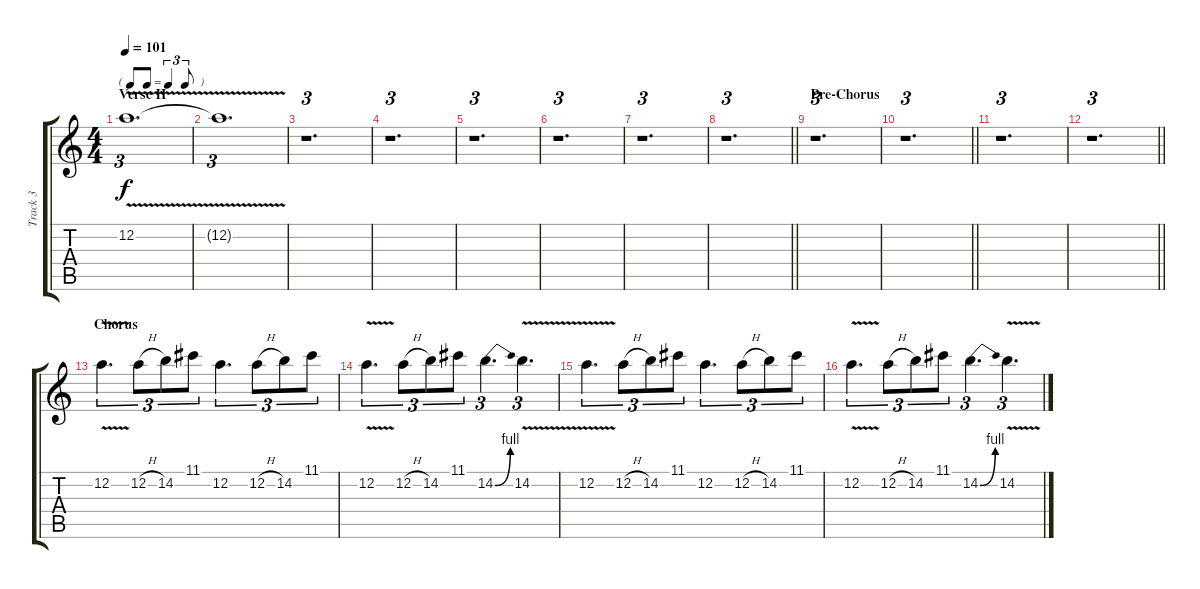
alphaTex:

\track ("Track 3" "Track 3") {instrument distortionguitar}
\staff {score tabs}
\tuning (D4 A3 F3 C3 G2 C2) {hide}
\ts (4 4)
\tf triplet8th
\section ("" "Verse II")
\tempo 101
\clef g2
\ks c
12.2{v}.1{d tu (3 2) dy f} |
12.2{t}.1{d tu (3 2)} |
r.1{d tu (3 2)} |
r.1{d tu (3 2)} |
r.1{d tu (3 2)} |
r.1{d tu (3 2)} |
r.1{d tu (3 2)} |
\barLineRight lightlight
r.1{d tu (3 2)} |
\section ("" "Pre-Chorus")
r.1{d tu (3 2)} |
\barLineRight lightlight
r.1{d tu (3 2)} |
r.1{d tu (3 2)} |
\barLineRight lightlight
r.1{d tu (3 2)} |
\section ("" "Chorus")
12.2{v}.4{d tu (3 2)} 12.2{h}.8{tu (3 2)} 14.2.8{tu (3 2)} 11.1.8{tu (3 2)} 12.2.4{d tu (3 2)} 12.2{h}.8{tu (3 2)} 14.2.8{tu (3 2)} 11.1.8{tu (3 2)} |
12.2{v}.4{d tu (3 2)} 12.2{h}.8{tu (3 2)} 14.2.8{tu (3 2)} 11.1.8{tu (3 2)} 14.2{be (bend 0 0 60 4)}.4{d tu (3 2)} 14.2{v}.4{d tu (3 2)} |
12.2{v}.4{d tu (3 2)} 12.2{h}.8{tu (3 2)} 14.2.8{tu (3 2)} 11.1.8{tu (3 2)} 12.2.4{d tu (3 2)} 12.2{h}.8{tu (3 2)} 14.2.8{tu (3 2)} 11.1.8{tu (3 2)} |
12.2{v}.4{d tu (3 2)} 12.2{h}.8{tu (3 2)} 14.2.8{tu (3 2)} 11.1.8{tu (3 2)} 14.2{be (bend 0 0 60 4)}.4{d tu (3 2)} 14.2{v}.4{d tu (3 2)}
